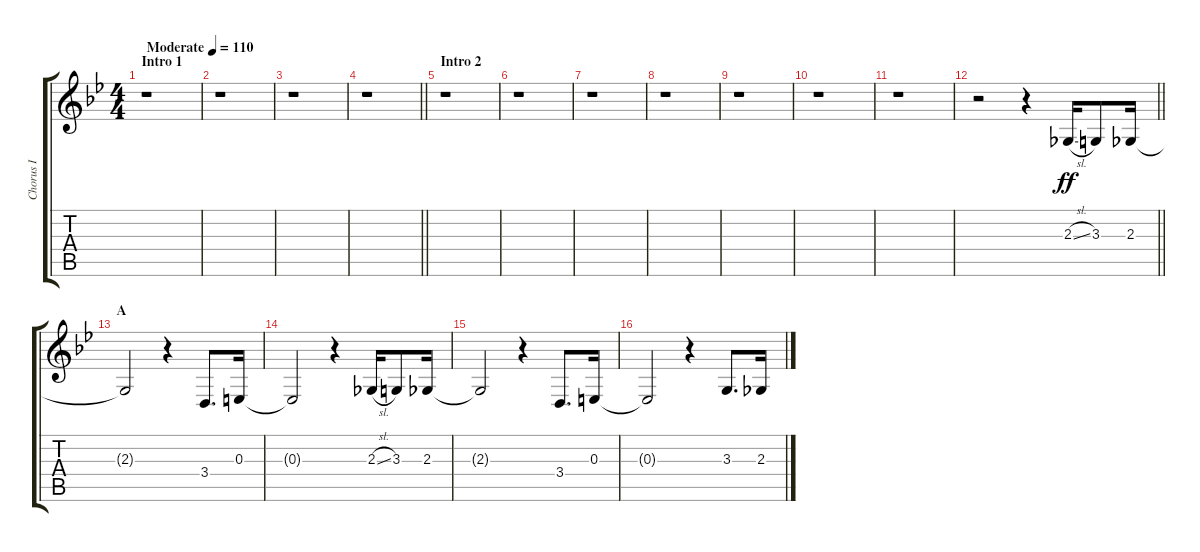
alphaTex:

\track ("Chorus I" "Chorus I") {instrument voiceoohs}
\staff {score tabs}
\tuning (Db4 Ab3 E3 B2 Gb2 B1) {hide}
\ts (4 4)
\section ("" "Intro 1")
\tempo (110 "Moderate")
\clef g2
\ks bb
r.1{dy ff instrument voiceoohs} |
r.1 |
r.1 |
\barLineRight lightlight
r.1 |
\section ("" "Intro 2")
r.1 |
r.1 |
r.1 |
r.1 |
r.1 |
r.1 |
r.1 |
\barLineRight lightlight
r.2 r.4 2.3{sl}.16 3.3.8 2.3.16 |
\section ("" "A")
2.3{t}.2 r.4 3.4.8{d} 0.3.16 |
0.3{t}.2 r.4 2.3{sl}.16 3.3.8 2.3.16 |
2.3{t}.2 r.4 3.4.8{d} 0.3.16 |
0.3{t}.2 r.4 3.3.8{d} 2.3.16
